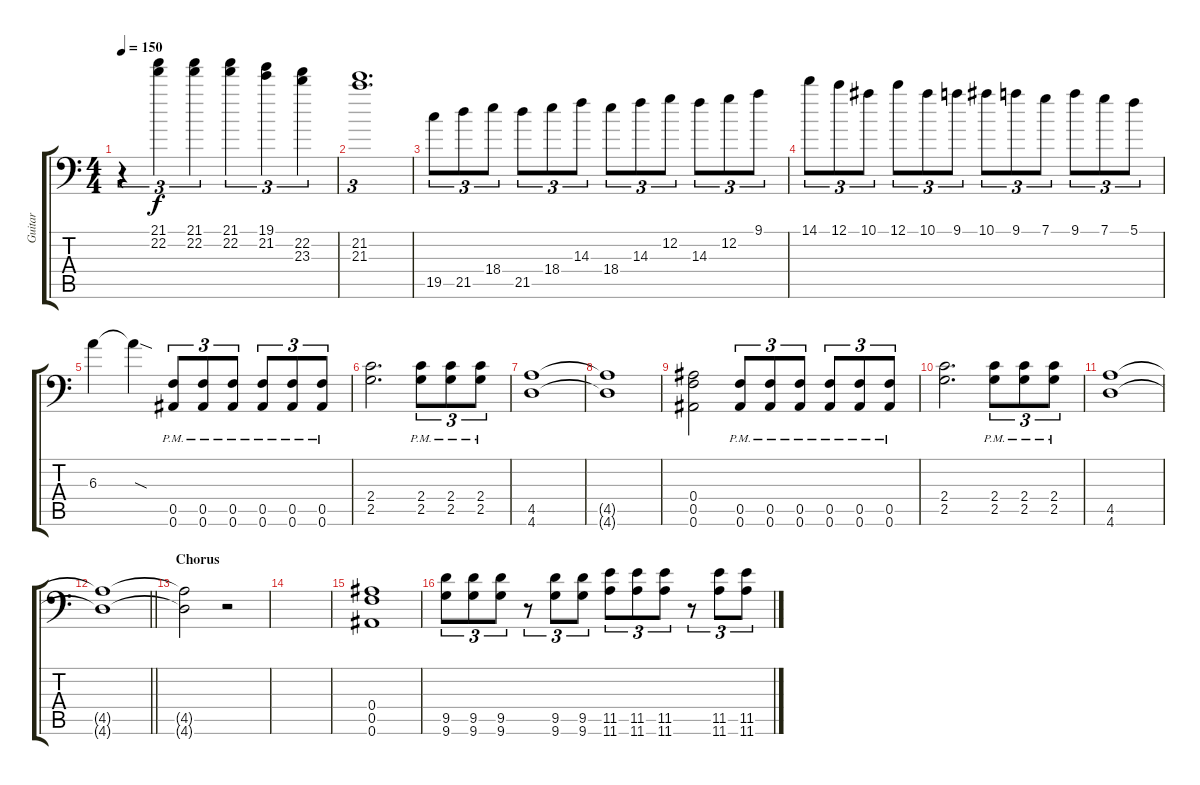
\track ("Guitar" "Guitar") {instrument distortionguitar}
\staff {score tabs}
\tuning (C4 G3 Eb3 Bb2 F2 Bb1) {hide}
\ts (4 4)
\tempo 150
\clef f4
\ks c
r.4{tu (3 2) dy f} (21.1 22.2).4{tu (3 2)} (21.1 22.2).4{tu (3 2)} (21.1 22.2).4{tu (3 2)} (19.1 21.2).4{tu (3 2)} (22.2 23.3).4{tu (3 2)} |
(21.2 21.3).1{d tu (3 2)} |
19.5.8{tu (3 2)} 21.5.8{tu (3 2)} 18.4.8{tu (3 2)} 21.5.8{tu (3 2)} 18.4.8{tu (3 2)} 14.3.8{tu (3 2)} 18.4.8{tu (3 2)} 14.3.8{tu (3 2)} 12.2.8{tu (3 2)} 14.3.8{tu (3 2)} 12.2.8{tu (3 2)} 9.1.8{tu (3 2)} |
14.1.8{tu (3 2)} 12.1.8{tu (3 2)} 10.1.8{tu (3 2)} 12.1.8{tu (3 2)} 10.1.8{tu (3 2)} 9.1.8{tu (3 2)} 10.1.8{tu (3 2)} 9.1.8{tu (3 2)} 7.1.8{tu (3 2)} 9.1.8{tu (3 2)} 7.1.8{tu (3 2)} 5.1.8{tu (3 2)} |
6.3.4 6.3{sod t}.4 (0.5{pm} 0.6).8{tu (3 2)} (0.5{pm} 0.6).8{tu (3 2)} (0.5{pm} 0.6).8{tu (3 2)} (0.5{pm} 0.6).8{tu (3 2)} (0.5{pm} 0.6).8{tu (3 2)} (0.5{pm} 0.6).8{tu (3 2)} |
(2.4 2.5).2{d} (2.4{pm} 2.5{pm}).8{tu (3 2)} (2.4{pm} 2.5{pm}).8{tu (3 2)} (2.4{pm} 2.5{pm}).8{tu (3 2)} |
(4.5 4.6).1 |
(4.5{t} 4.6{t}).1 |
(0.4 0.5 0.6).2 (0.5{pm} 0.6).8{tu (3 2)} (0.5{pm} 0.6).8{tu (3 2)} (0.5{pm} 0.6).8{tu (3 2)} (0.5{pm} 0.6).8{tu (3 2)} (0.5{pm} 0.6).8{tu (3 2)} (0.5{pm} 0.6).8{tu (3 2)} |
(2.4 2.5).2{d} (2.4{pm} 2.5{pm}).8{tu (3 2)} (2.4{pm} 2.5{pm}).8{tu (3 2)} (2.4{pm} 2.5{pm}).8{tu (3 2)} |
(4.5 4.6).1{volume 4} |
\barLineRight lightlight
(4.5{t} 4.6{t}).1 |
\section ("" "Chorus")
(4.5{t} 4.6{t}).2 r.2{volume 14} |
|
(0.4 0.5 0.6).1 |
(9.5 9.6).8{tu (3 2)} (9.5 9.6).8{tu (3 2)} (9.5 9.6).8{tu (3 2)} r.8{tu (3 2)} (9.5 9.6).8{tu (3 2)} (9.5 9.6).8{tu (3 2)} (11.5 11.6).8{tu (3 2)} (11.5 11.6).8{tu (3 2)} (11.5 11.6).8{tu (3 2)} r.8{tu (3 2)} (11.5 11.6).8{tu (3 2)} (11.5 11.6).8{tu (3 2)}
